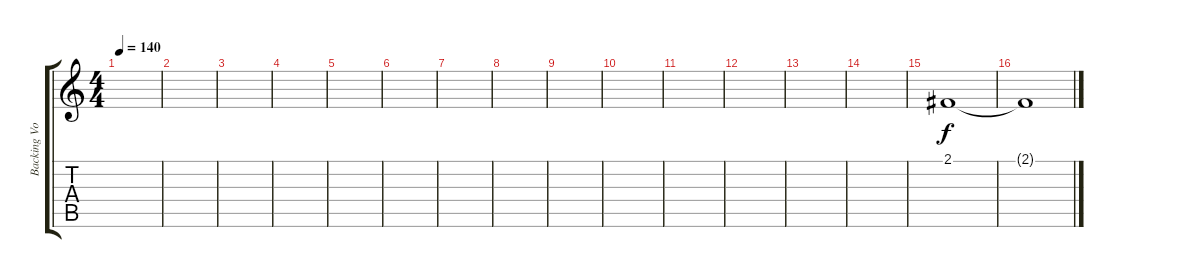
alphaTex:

\track ("Backing Vocals" "Backing Vo") {instrument clarinet}
\staff {score tabs}
\tuning (E4 B3 G3 D3 A2 E2) {hide}
\ts (4 4)
\tempo 140
\clef g2
\ks c
|
|
|
|
|
|
|
|
|
|
|
|
|
|
2.1.1 |
2.1{t}.1
